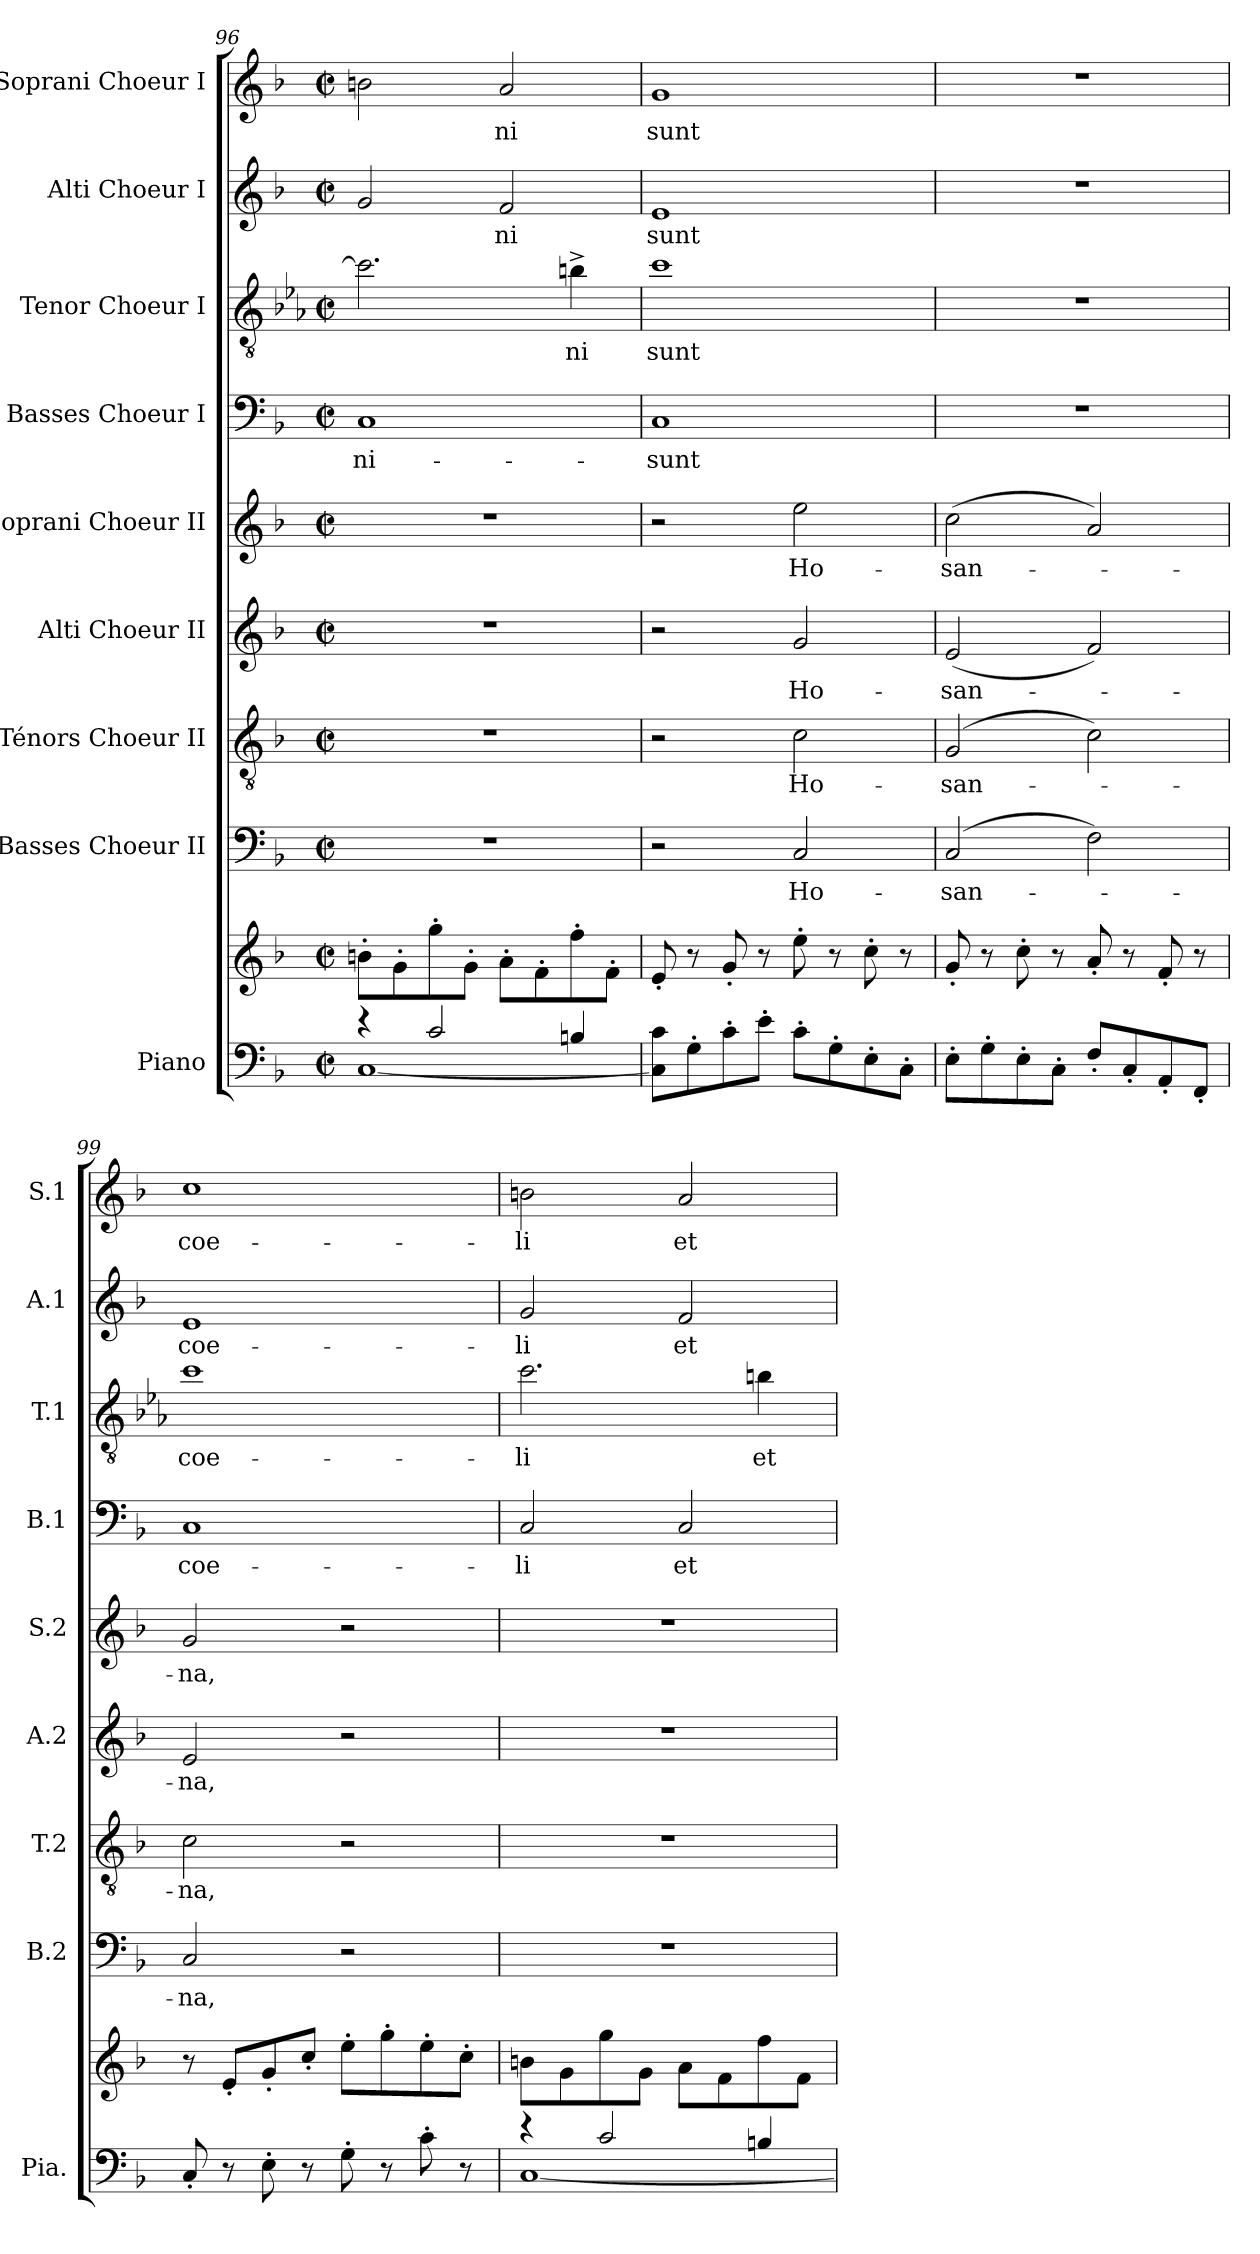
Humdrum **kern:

**kern	**kern	**kern	**text	**kern	**text	**kern	**text	**kern	**text	**kern	**text	**kern	**text	**kern	**text	**kern	**text
*part9	*part9	*part8	*part8	*part7	*part7	*part6	*part6	*part5	*part5	*part4	*part4	*part3	*part3	*part2	*part2	*part1	*part1
*staff10	*staff9	*staff8	*staff8	*staff7	*staff7	*staff6	*staff6	*staff5	*staff5	*staff4	*staff4	*staff3	*staff3	*staff2	*staff2	*staff1	*staff1
*I"Piano	*	*I"Basses Choeur II	*	*I"Ténors Choeur II	*	*I"Alti Choeur II	*	*I"Soprani Choeur II	*	*I"Basses Choeur I	*	*I"Tenor Choeur I	*	*I"Alti Choeur I	*	*I"Soprani Choeur I	*
*I'Pia.	*	*I'B.2	*	*I'T.2	*	*I'A.2	*	*I'S.2	*	*I'B.1	*	*I'T.1	*	*I'A.1	*	*I'S.1	*
*clefF4	*clefG2	*clefF4	*	*clefGv2	*	*clefG2	*	*clefG2	*	*clefF4	*	*clefGv2	*	*clefG2	*	*clefG2	*
*	*	*	*	*	*	*	*	*	*	*	*	*ITrd8c14	*	*	*	*	*
*k[b-]	*k[b-]	*k[b-]	*	*k[b-]	*	*k[b-]	*	*k[b-]	*	*k[b-]	*	*k[b-e-a-]	*	*k[b-]	*	*k[b-]	*
*M2/2	*M2/2	*M2/2	*	*M2/2	*	*M2/2	*	*M2/2	*	*M2/2	*	*M2/2	*	*M2/2	*	*M2/2	*
*met(c|)	*met(c|)	*met(c|)	*	*met(c|)	*	*met(c|)	*	*met(c|)	*	*met(c|)	*	*met(c|)	*	*met(c|)	*	*met(c|)	*
=96	=96	=96	=96	=96	=96	=96	=96	=96	=96	=96	=96	=96	=96	=96	=96	=96	=96
*^	*	*	*	*	*	*	*	*	*	*	*	*	*	*	*	*	*
4r	[1C	8bn'\L	1r	.	1r	.	1r	.	1r	.	1C	-ni-	2.ci\]	.	2g/	.	2bn\	.
.	.	8g'\	.	.	.	.	.	.	.	.	.	.	.	.	.	.	.	.
2c/	.	8gg'\	.	.	.	.	.	.	.	.	.	.	.	.	.	.	.	.
.	.	8g'\J	.	.	.	.	.	.	.	.	.	.	.	.	.	.	.	.
.	.	8a'\L	.	.	.	.	.	.	.	.	.	.	.	.	2f/	-ni	2a/	-ni
.	.	8f'\	.	.	.	.	.	.	.	.	.	.	.	.	.	.	.	.
4Bn/	.	8ff'\	.	.	.	.	.	.	.	.	.	.	4Bn^i\	-ni	.	.	.	.
.	.	8f'\J	.	.	.	.	.	.	.	.	.	.	.	.	.	.	.	.
*v	*v	*	*	*	*	*	*	*	*	*	*	*	*	*	*	*	*	*
!!LO:PB:g=z
=97	=97	=97	=97	=97	=97	=97	=97	=97	=97	=97	=97	=97	=97	=97	=97	=97	=97
*	*	*^	*	*^	*	*^	*	*	*	*	*	*	*	*	*	*	*
8C\] 8c\L	8e'/	2r	2ryy	.	2r	2ryy	.	2r	2ryy	.	2r	.	1C	-sunt	1ci	sunt	1e	sunt	1g	sunt
8G'\	8r	.	.	.	.	.	.	.	.	.	.	.	.	.	.	.	.	.	.	.
8c'\	8g'/	.	.	.	.	.	.	.	.	.	.	.	.	.	.	.	.	.	.	.
8e'\J	8r	.	.	.	.	.	.	.	.	.	.	.	.	.	.	.	.	.	.	.
8c'\L	8ee'\	2C/	2ryy	Ho-	2ci\	2ryy	Ho-	2g/	2ryy	Ho-	2ee\	Ho-	.	.	.	.	.	.	.	.
8G'\	8r	.	.	.	.	.	.	.	.	.	.	.	.	.	.	.	.	.	.	.
8E'\	8cc'\	.	.	.	.	.	.	.	.	.	.	.	.	.	.	.	.	.	.	.
8C'\J	8r	.	.	.	.	.	.	.	.	.	.	.	.	.	.	.	.	.	.	.
*	*	*v	*v	*	*	*	*	*v	*v	*	*	*	*	*	*	*	*	*	*	*
*	*	*	*	*v	*v	*	*	*	*	*	*	*	*	*	*	*	*	*
=98	=98	=98	=98	=98	=98	=98	=98	=98	=98	=98	=98	=98	=98	=98	=98	=98	=98
8E'\L	8g'/	(2C/	-san-	(2Gi/	-san-	(2e/	-san-	(2cc\	-san-	1r	.	1r	.	1r	.	1r	.
8G'\	8r	.	.	.	.	.	.	.	.	.	.	.	.	.	.	.	.
8E'\	8cc'\	.	.	.	.	.	.	.	.	.	.	.	.	.	.	.	.
8C'\J	8r	.	.	.	.	.	.	.	.	.	.	.	.	.	.	.	.
8F'/L	8a'/	2F\)	.	2ci\)	.	2f/)	.	2a/)	.	.	.	.	.	.	.	.	.
8C'/	8r	.	.	.	.	.	.	.	.	.	.	.	.	.	.	.	.
8AA'/	8f'/	.	.	.	.	.	.	.	.	.	.	.	.	.	.	.	.
8FF'/J	8r	.	.	.	.	.	.	.	.	.	.	.	.	.	.	.	.
=99	=99	=99	=99	=99	=99	=99	=99	=99	=99	=99	=99	=99	=99	=99	=99	=99	=99
8C'/	8r	2C/	-na,	2ci\	-na,	2e/	-na,	2g/	-na,	1C	coe-	1ci	coe-	1e	coe-	1cc	coe-
8r	8e'/L	.	.	.	.	.	.	.	.	.	.	.	.	.	.	.	.
8E'\	8g'/	.	.	.	.	.	.	.	.	.	.	.	.	.	.	.	.
8r	8cc'/J	.	.	.	.	.	.	.	.	.	.	.	.	.	.	.	.
8G'\	8ee'\L	2r	.	2r	.	2r	.	2r	.	.	.	.	.	.	.	.	.
8r	8gg'\	.	.	.	.	.	.	.	.	.	.	.	.	.	.	.	.
8c'\	8ee'\	.	.	.	.	.	.	.	.	.	.	.	.	.	.	.	.
8r	8cc'\J	.	.	.	.	.	.	.	.	.	.	.	.	.	.	.	.
=100	=100	=100	=100	=100	=100	=100	=100	=100	=100	=100	=100	=100	=100	=100	=100	=100	=100
*^	*	*	*	*	*	*	*	*	*	*	*	*	*	*	*	*	*
4r	[1C	8bn\L	1r	.	1r	.	1r	.	1r	.	2C/	-li	2.ci\	-li	2g/	-li	2bn\	-li
.	.	8g\	.	.	.	.	.	.	.	.	.	.	.	.	.	.	.	.
2c/	.	8gg\	.	.	.	.	.	.	.	.	.	.	.	.	.	.	.	.
.	.	8g\J	.	.	.	.	.	.	.	.	.	.	.	.	.	.	.	.
.	.	8a\L	.	.	.	.	.	.	.	.	2C/	et	.	.	2f/	et	2a/	et
.	.	8f\	.	.	.	.	.	.	.	.	.	.	.	.	.	.	.	.
4Bn/	.	8ff\	.	.	.	.	.	.	.	.	.	.	4Bni\	et	.	.	.	.
.	.	8f\J	.	.	.	.	.	.	.	.	.	.	.	.	.	.	.	.
*v	*v	*	*	*	*	*	*	*	*	*	*	*	*	*	*	*	*	*
=	=	=	=	=	=	=	=	=	=	=	=	=	=	=	=	=	=
*-	*-	*-	*-	*-	*-	*-	*-	*-	*-	*-	*-	*-	*-	*-	*-	*-	*-
